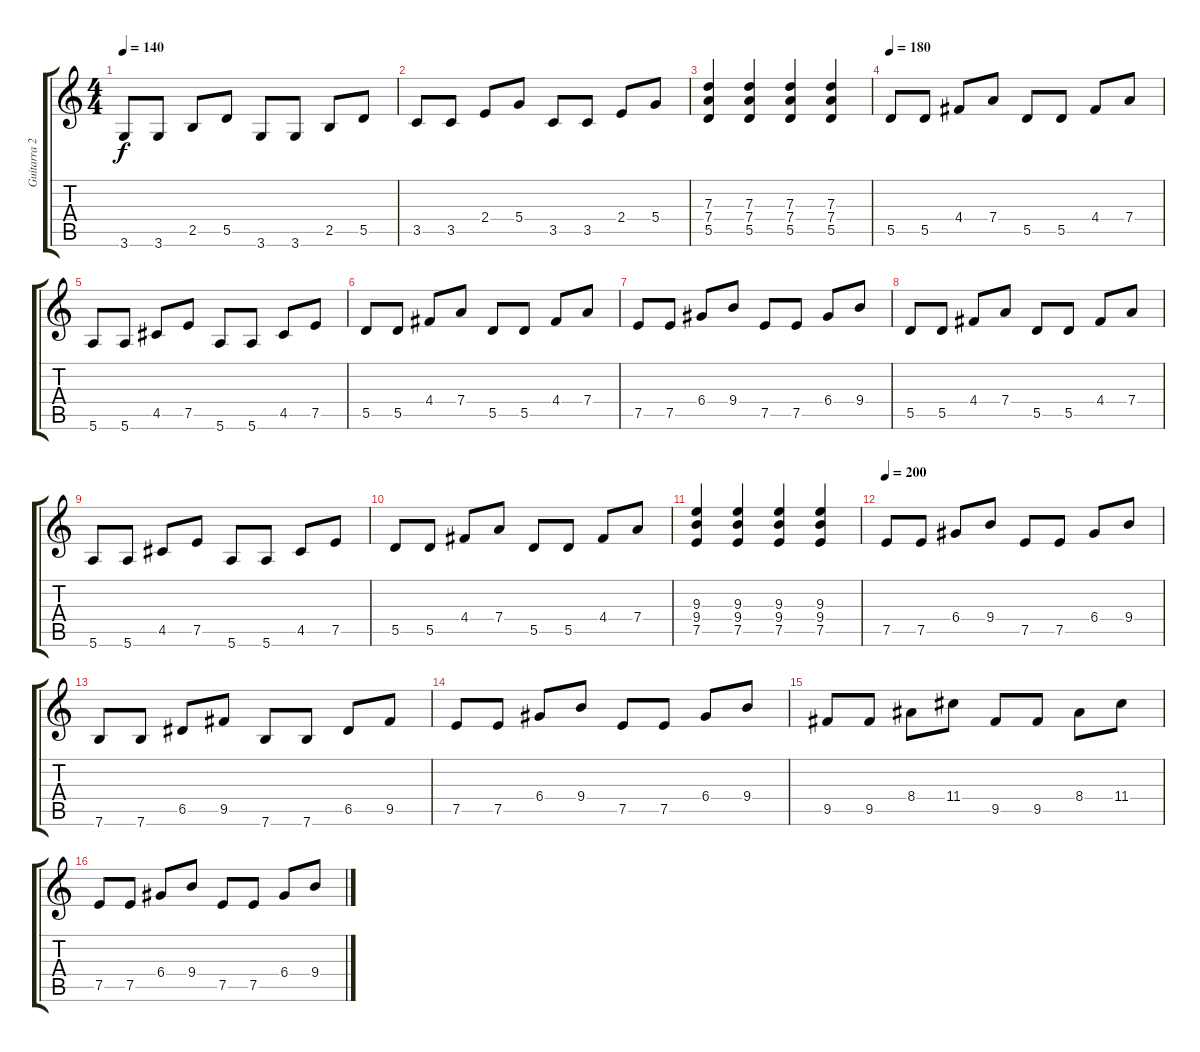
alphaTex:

\track ("Guitarra 2" "Guitarra 2") {instrument overdrivenguitar}
\staff {score tabs}
\tuning (E4 B3 G3 D3 A2 E2) {hide}
\ts (4 4)
\tempo 140
\clef g2
\ks c
3.6.8{dy f} 3.6.8 2.5.8 5.5.8 3.6.8 3.6.8 2.5.8 5.5.8 |
3.5.8 3.5.8 2.4.8 5.4.8 3.5.8 3.5.8 2.4.8 5.4.8 |
(7.3 7.4 5.5).4 (7.3 7.4 5.5).4 (7.3 7.4 5.5).4 (7.3 7.4 5.5).4 |
\tempo 180
5.5.8 5.5.8 4.4.8 7.4.8 5.5.8 5.5.8 4.4.8 7.4.8 |
5.6.8 5.6.8 4.5.8 7.5.8 5.6.8 5.6.8 4.5.8 7.5.8 |
5.5.8 5.5.8 4.4.8 7.4.8 5.5.8 5.5.8 4.4.8 7.4.8 |
7.5.8 7.5.8 6.4.8 9.4.8 7.5.8 7.5.8 6.4.8 9.4.8 |
5.5.8 5.5.8 4.4.8 7.4.8 5.5.8 5.5.8 4.4.8 7.4.8 |
5.6.8 5.6.8 4.5.8 7.5.8 5.6.8 5.6.8 4.5.8 7.5.8 |
5.5.8 5.5.8 4.4.8 7.4.8 5.5.8 5.5.8 4.4.8 7.4.8 |
(9.3 9.4 7.5).4 (9.3 9.4 7.5).4 (9.3 9.4 7.5).4 (9.3 9.4 7.5).4 |
\tempo 200
7.5.8 7.5.8 6.4.8 9.4.8 7.5.8 7.5.8 6.4.8 9.4.8 |
7.6.8 7.6.8 6.5.8 9.5.8 7.6.8 7.6.8 6.5.8 9.5.8 |
7.5.8 7.5.8 6.4.8 9.4.8 7.5.8 7.5.8 6.4.8 9.4.8 |
9.5.8 9.5.8 8.4.8 11.4.8 9.5.8 9.5.8 8.4.8 11.4.8 |
7.5.8 7.5.8 6.4.8 9.4.8 7.5.8 7.5.8 6.4.8 9.4.8
